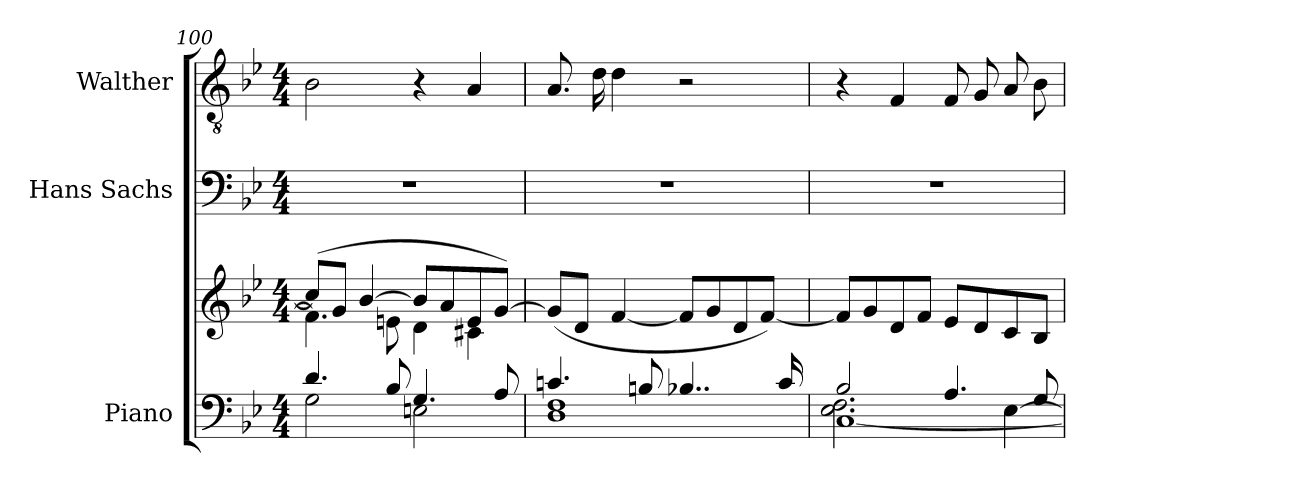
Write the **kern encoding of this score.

**kern	**kern	**kern	**kern
*part3	*part3	*part2	*part1
*staff4	*staff3	*staff2	*staff1
*I"Piano	*	*I"Hans Sachs	*I"Walther
*I'Pno.	*	*I'H. S.	*I'W.
!!LO:LB:g=z
*clefF4	*clefG2	*clefF4	*clefGv2
*k[b-e-]	*k[b-e-]	*k[b-e-]	*k[b-e-]
*M4/4	*M4/4	*M4/4	*M4/4
=100	=100	=100	=100
*^	*^	*	*
4.d/	2G\	(>8cc/L]	4.f\]	1r	2B-\
.	.	8g/J	.	.	.
.	.	[4b-/	.	.	.
8B-/	.	.	8en\	.	.
4.G/	2En\	8b-/L]	4d\	.	4r
.	.	8a/	.	.	.
.	.	8e/	4c#X\	.	4A/
8A/	.	[8g/J)	.	.	.
*	*	*v	*v	*	*
=101	=101	=101	=101	=101
4.cn/	1D 1F	(<8g/L]	1r	8.A/
.	.	8d/J	.	.
.	.	.	.	16d\
.	.	[4f/	.	4d\
8Bn/	.	.	.	.
4..B-X/	.	8f/L]	.	2r
.	.	8g/	.	.
.	.	8d/	.	.
.	.	[8f/J)	.	.
16c/	.	.	.	.
*v	*v	*	*	*
=102	=102	=102	=102
*	*	*	*MM66
*^	*	*	*
*	*^	*	*	*
2B-/	[1C	2.E-\ 2.F\	8f/L]	1r	4r
.	.	.	8g/	.	.
.	.	.	8d/	.	4F/
.	.	.	8f/J	.	.
4.A/	.	.	8e-/L	.	8F/
.	.	.	8d/	.	8G/
.	.	[4E-\	8c/	.	8A/
8G/	.	.	8B-/J	.	8B-\
*v	*v	*v	*	*	*
=	=	=	=
*-	*-	*-	*-
